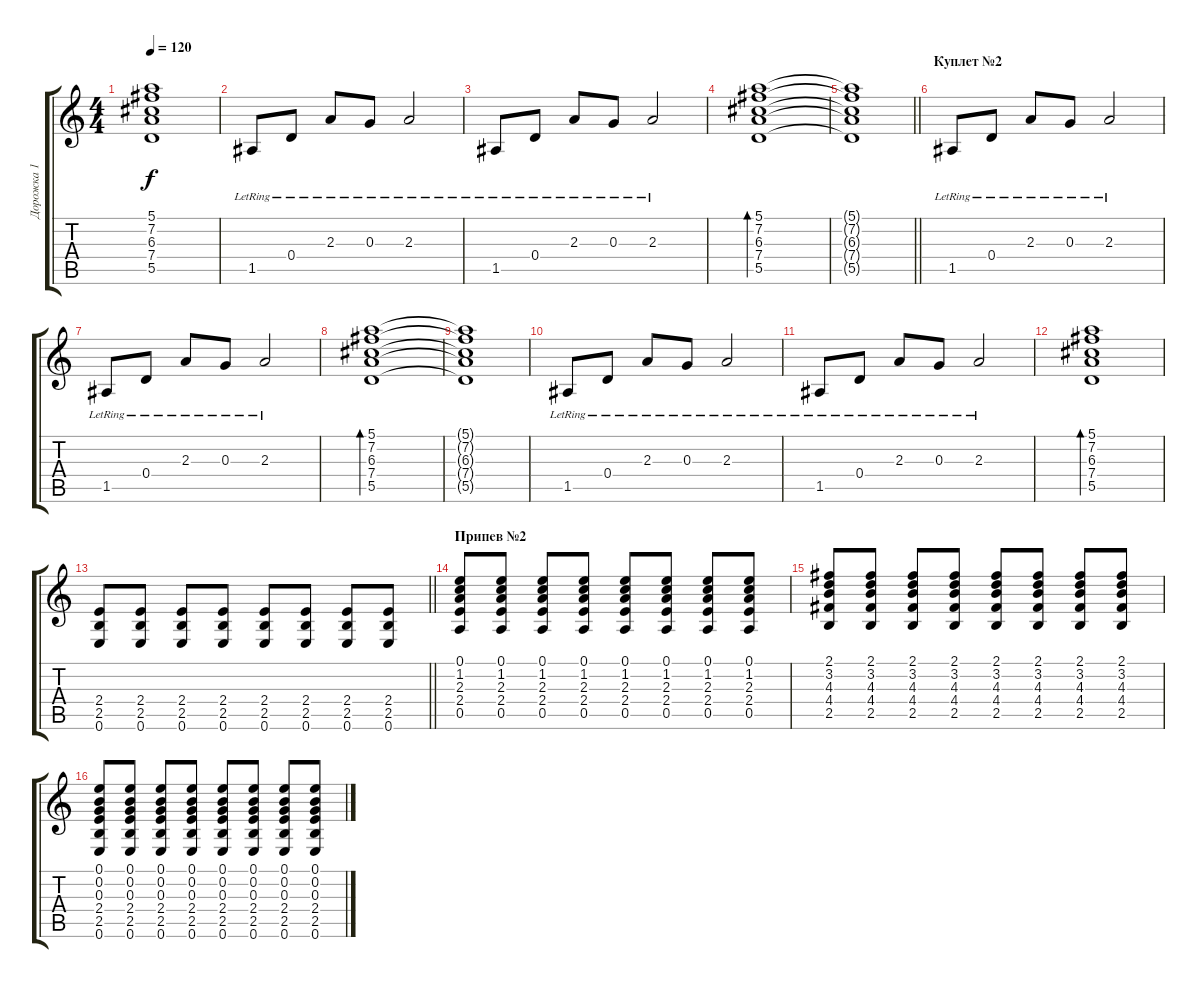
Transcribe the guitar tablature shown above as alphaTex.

\track ("Дорожка 1" "Дорожка 1") {instrument acousticguitarsteel}
\staff {score tabs}
\tuning (E4 B3 G3 D3 A2 E2) {hide}
\ts (4 4)
\tempo 120
\clef g2
\ks c
(5.1{t} 7.2{t} 6.3{t} 7.4{t} 5.5{t}).1{dy f} |
1.5{lr}.8 0.4{lr}.8 2.3{lr}.8 0.3{lr}.8 2.3{lr}.2 |
1.5{lr}.8 0.4{lr}.8 2.3{lr}.8 0.3{lr}.8 2.3{lr}.2 |
(5.1 7.2 6.3 7.4 5.5).1{bd 480} |
\barLineRight lightlight
(5.1{t} 7.2{t} 6.3{t} 7.4{t} 5.5{t}).1 |
\section ("" "Куплет №2")
1.5{lr}.8 0.4{lr}.8 2.3{lr}.8 0.3{lr}.8 2.3{lr}.2 |
1.5{lr}.8 0.4{lr}.8 2.3{lr}.8 0.3{lr}.8 2.3{lr}.2 |
(5.1 7.2 6.3 7.4 5.5).1{bd 240} |
(5.1{t} 7.2{t} 6.3{t} 7.4{t} 5.5{t}).1 |
1.5{lr}.8 0.4{lr}.8 2.3{lr}.8 0.3{lr}.8 2.3{lr}.2 |
1.5{lr}.8 0.4{lr}.8 2.3{lr}.8 0.3{lr}.8 2.3{lr}.2 |
(5.1 7.2 6.3 7.4 5.5).1{bd 480} |
\barLineRight lightlight
(2.4 2.5 0.6).8 (2.4 2.5 0.6).8 (2.4 2.5 0.6).8 (2.4 2.5 0.6).8 (2.4 2.5 0.6).8 (2.4 2.5 0.6).8 (2.4 2.5 0.6).8 (2.4 2.5 0.6).8 |
\section ("" "Припев №2")
(0.1 1.2 2.3 2.4 0.5).8 (0.1 1.2 2.3 2.4 0.5).8 (0.1 1.2 2.3 2.4 0.5).8 (0.1 1.2 2.3 2.4 0.5).8 (0.1 1.2 2.3 2.4 0.5).8 (0.1 1.2 2.3 2.4 0.5).8 (0.1 1.2 2.3 2.4 0.5).8 (0.1 1.2 2.3 2.4 0.5).8 |
(2.1 3.2 4.3 4.4 2.5).8 (2.1 3.2 4.3 4.4 2.5).8 (2.1 3.2 4.3 4.4 2.5).8 (2.1 3.2 4.3 4.4 2.5).8 (2.1 3.2 4.3 4.4 2.5).8 (2.1 3.2 4.3 4.4 2.5).8 (2.1 3.2 4.3 4.4 2.5).8 (2.1 3.2 4.3 4.4 2.5).8 |
(0.1 0.2 0.3 2.4 2.5 0.6).8 (0.1 0.2 0.3 2.4 2.5 0.6).8 (0.1 0.2 0.3 2.4 2.5 0.6).8 (0.1 0.2 0.3 2.4 2.5 0.6).8 (0.1 0.2 0.3 2.4 2.5 0.6).8 (0.1 0.2 0.3 2.4 2.5 0.6).8 (0.1 0.2 0.3 2.4 2.5 0.6).8 (0.1 0.2 0.3 2.4 2.5 0.6).8
